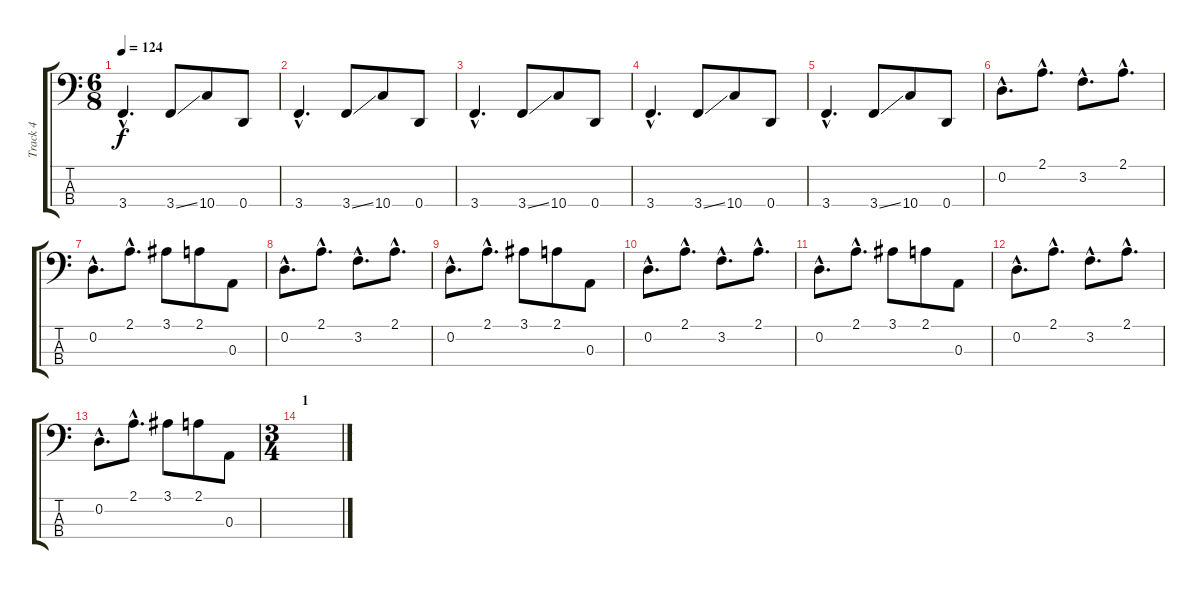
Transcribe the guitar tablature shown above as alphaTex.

\track ("Track 4" "Track 4") {instrument electricbasspick}
\staff {score tabs}
\tuning (G2 D2 A1 D1) {hide}
\ts (6 8)
\tempo 124
\clef f4
\ks c
3.4{hac}.4{d dy f} 3.4{ss}.8 10.4.8 0.4.8 |
3.4{hac}.4{d} 3.4{ss}.8 10.4.8 0.4.8 |
3.4{hac}.4{d} 3.4{ss}.8 10.4.8 0.4.8 |
3.4{hac}.4{d} 3.4{ss}.8 10.4.8 0.4.8 |
3.4{hac}.4{d} 3.4{ss}.8 10.4.8 0.4.8 |
0.2{hac}.8{d} 2.1{hac}.8{d} 3.2{hac}.8{d} 2.1{hac}.8{d} |
0.2{hac}.8{d} 2.1{hac}.8{d} 3.1.8 2.1.8 0.3.8 |
0.2{hac}.8{d} 2.1{hac}.8{d} 3.2{hac}.8{d} 2.1{hac}.8{d} |
0.2{hac}.8{d} 2.1{hac}.8{d} 3.1.8 2.1.8 0.3.8 |
0.2{hac}.8{d} 2.1{hac}.8{d} 3.2{hac}.8{d} 2.1{hac}.8{d} |
0.2{hac}.8{d} 2.1{hac}.8{d} 3.1.8 2.1.8 0.3.8 |
0.2{hac}.8{d} 2.1{hac}.8{d} 3.2{hac}.8{d} 2.1{hac}.8{d} |
0.2{hac}.8{d} 2.1{hac}.8{d} 3.1.8 2.1.8 0.3.8 |
\ts (3 4)
\section ("" "1")
